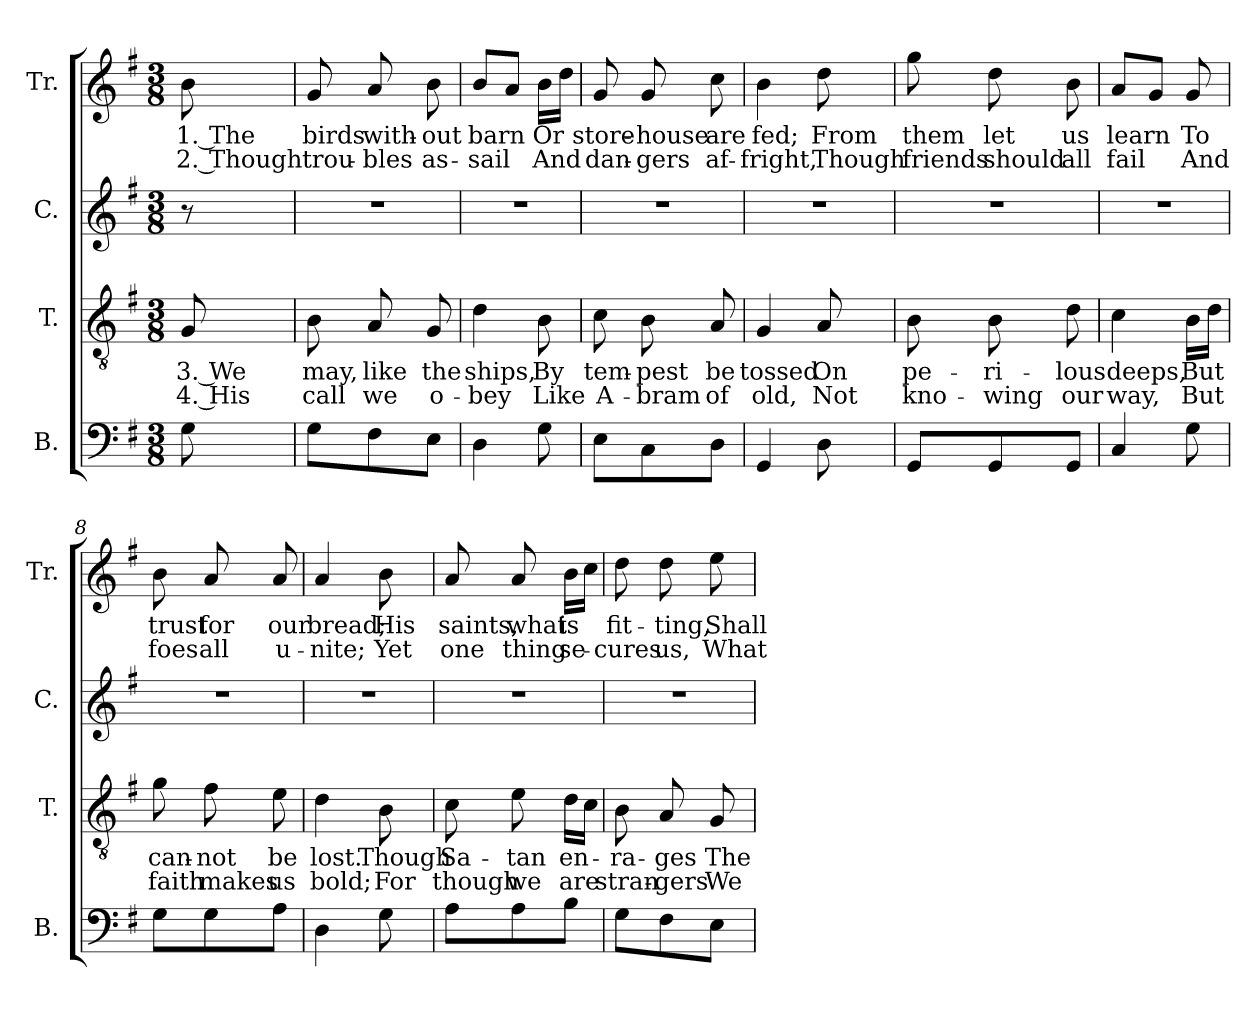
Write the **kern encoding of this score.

**kern	**kern	**text	**text	**kern	**kern	**text	**text
*part4	*part3	*part3	*part3	*part2	*part1	*part1	*part1
*staff4	*staff3	*staff3	*staff3	*staff2	*staff1	*staff1	*staff1
*I"B.	*I"T.	*	*	*I"C.	*I"Tr.	*	*
*I'B.	*I'T.	*	*	*I'C.	*I'Tr.	*	*
*clefF4	*clefGv2	*	*	*clefG2	*clefG2	*	*
*k[f#]	*k[f#]	*	*	*k[f#]	*k[f#]	*	*
*M3/8	*M3/8	*	*	*M3/8	*M3/8	*	*
*MM70	*MM70	*	*	*MM70	*MM70	*	*
=1	=1	=1	=1	=1	=1	=1	=1
8G\	8G/	3. We	4. His	8r	8b\	1. The	2. Though
=2	=2	=2	=2	=2	=2	=2	=2
8G\L	8B\	may,	call	4.r	8g/	birds	trou-
8F#\	8A/	like	we	.	8a/	with-	-bles
8E\J	8G/	the	o-	.	8b\	-out	as-
=3	=3	=3	=3	=3	=3	=3	=3
4D\	4d\	ships,	-bey	4.r	8b/L	barn	-sail
.	.	.	.	.	8a/J	.	.
8G\	8B\	By	Like	.	16b\LL	Or	And
.	.	.	.	.	16dd\JJ	.	.
=4	=4	=4	=4	=4	=4	=4	=4
8E\L	8c\	tem-	A-	4.r	8g/	store-	dan-
8C\	8B\	-pest	-bram	.	8g/	-house	-gers
8D\J	8A/	be	of	.	8cc\	are	af-
=5	=5	=5	=5	=5	=5	=5	=5
4GG/	4G/	tossed	old,	4.r	4b\	fed;	-fright,
8D\	8A/	On	Not	.	8dd\	From	Though
=6	=6	=6	=6	=6	=6	=6	=6
8GG/L	8B\	pe-	kno-	4.r	8gg\	them	friends
8GG/	8B\	-ri-	-wing	.	8dd\	let	should
8GG/J	8d\	-lous	our	.	8b\	us	all
=7	=7	=7	=7	=7	=7	=7	=7
4C/	4c\	deeps,	way,	4.r	8a/L	learn	fail
.	.	.	.	.	8g/J	.	.
8G\	16B\LL	But	But	.	8g/	To	And
.	16d\JJ	.	.	.	.	.	.
!!LO:LB:g=z
=8	=8	=8	=8	=8	=8	=8	=8
8G\L	8g\	can-	faith	4.r	8b\	trust	foes
8G\	8f#\	-not	makes	.	8a/	for	all
8A\J	8e\	be	us	.	8a/	our	u-
=9	=9	=9	=9	=9	=9	=9	=9
4D\	4d\	lost.	bold;	4.r	4a/	bread;	-nite;
8G\	8B\	Though	For	.	8b\	His	Yet
=10	=10	=10	=10	=10	=10	=10	=10
8A\L	8c\	Sa-	though	4.r	8a/	saints,	one
8A\	8e\	-tan	we	.	8a/	what	thing
8B\J	16d\LL	en-	are	.	16b\LL	is	se-
.	16c\JJ	.	.	.	16cc\JJ	.	.
=11	=11	=11	=11	=11	=11	=11	=11
8G\L	8B\	-ra-	stran-	4.r	8dd\	fit-	-cures
8F#\	8A/	-ges	-gers	.	8dd\	-ting,	us,
8E\J	8G/	The	We	.	8ee\	Shall	What-
=	=	=	=	=	=	=	=
*-	*-	*-	*-	*-	*-	*-	*-
